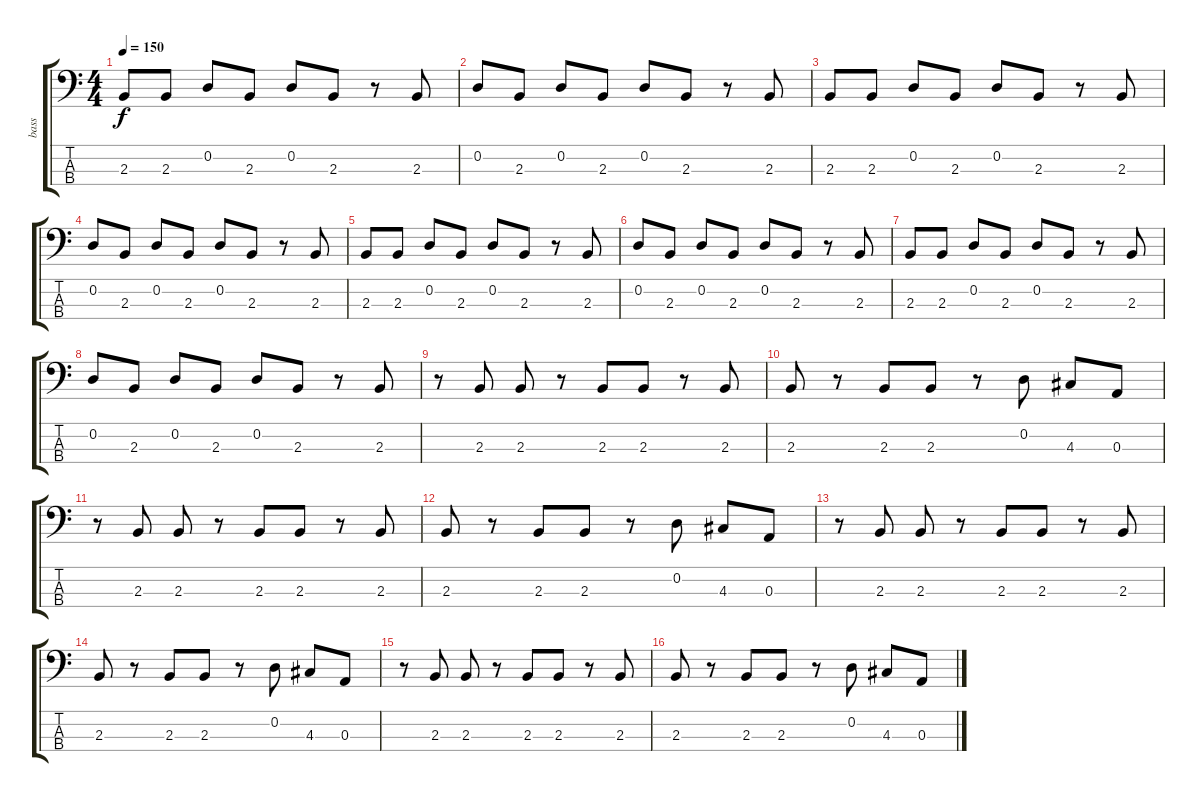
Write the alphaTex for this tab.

\track ("bass" "bass") {instrument electricbassfinger}
\staff {score tabs}
\tuning (G2 D2 A1 E1) {hide}
\ts (4 4)
\tempo 150
\clef f4
\ks c
2.3.8{dy f} 2.3.8 0.2.8 2.3.8 0.2.8 2.3.8 r.8 2.3.8 |
0.2.8 2.3.8 0.2.8 2.3.8 0.2.8 2.3.8 r.8 2.3.8 |
2.3.8 2.3.8 0.2.8 2.3.8 0.2.8 2.3.8 r.8 2.3.8 |
0.2.8 2.3.8 0.2.8 2.3.8 0.2.8 2.3.8 r.8 2.3.8 |
2.3.8 2.3.8 0.2.8 2.3.8 0.2.8 2.3.8 r.8 2.3.8 |
0.2.8 2.3.8 0.2.8 2.3.8 0.2.8 2.3.8 r.8 2.3.8 |
2.3.8 2.3.8 0.2.8 2.3.8 0.2.8 2.3.8 r.8 2.3.8 |
0.2.8 2.3.8 0.2.8 2.3.8 0.2.8 2.3.8 r.8 2.3.8 |
r.8 2.3.8 2.3.8 r.8 2.3.8 2.3.8 r.8 2.3.8 |
2.3.8 r.8 2.3.8 2.3.8 r.8 0.2.8 4.3.8 0.3.8 |
r.8 2.3.8 2.3.8 r.8 2.3.8 2.3.8 r.8 2.3.8 |
2.3.8 r.8 2.3.8 2.3.8 r.8 0.2.8 4.3.8 0.3.8 |
r.8 2.3.8 2.3.8 r.8 2.3.8 2.3.8 r.8 2.3.8 |
2.3.8 r.8 2.3.8 2.3.8 r.8 0.2.8 4.3.8 0.3.8 |
r.8 2.3.8 2.3.8 r.8 2.3.8 2.3.8 r.8 2.3.8 |
2.3.8 r.8 2.3.8 2.3.8 r.8 0.2.8 4.3.8 0.3.8
